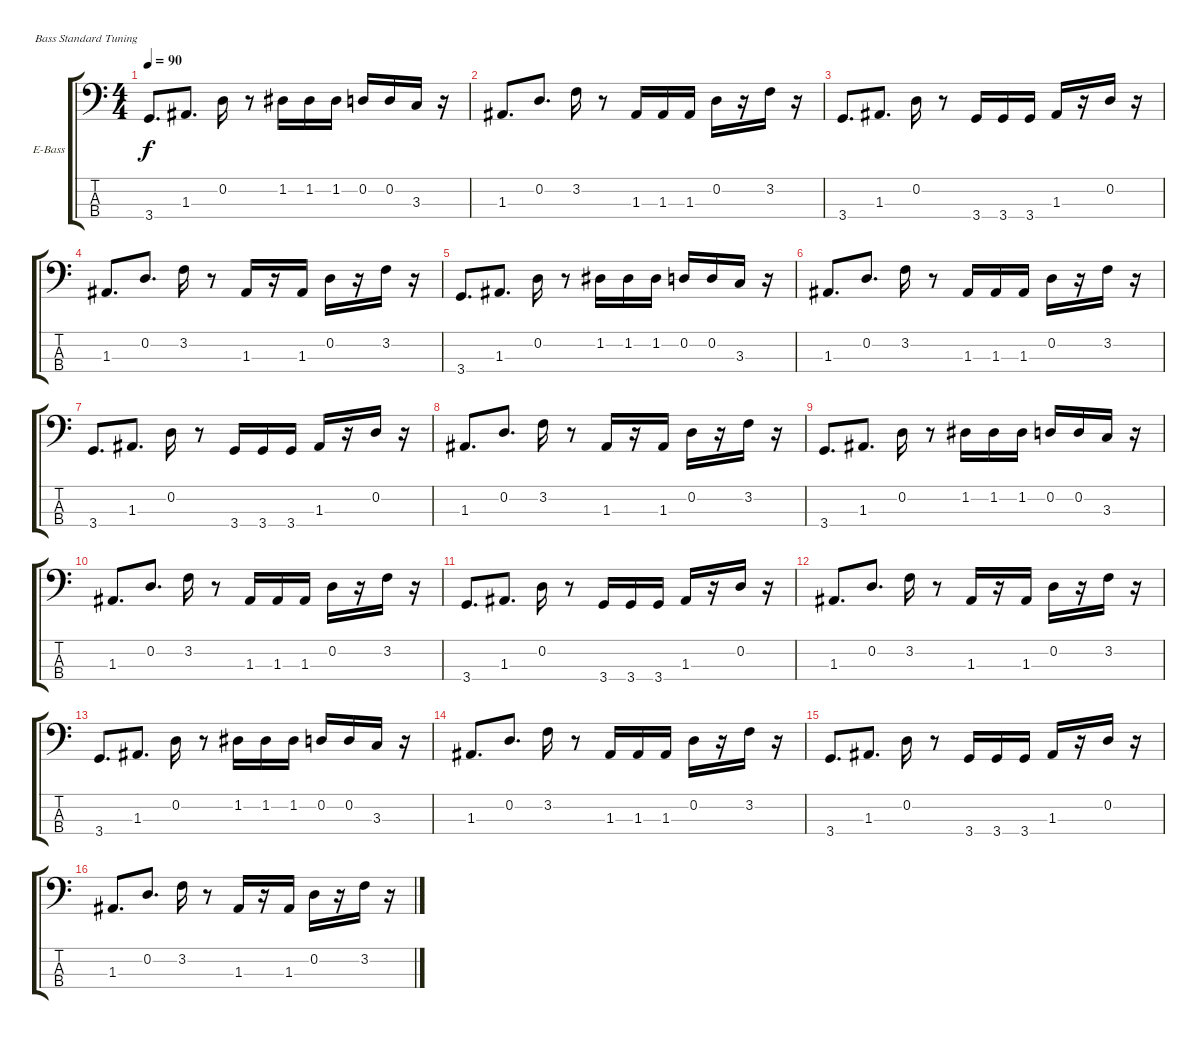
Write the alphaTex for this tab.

\defaultSystemsLayout 4
\bracketExtendMode groupsimilarinstruments
\firstSystemTrackNameOrientation horizontal
\otherSystemsTrackNameOrientation horizontal
\track ("Electric Bass" "E-Bass") {instrument electricbassfinger}
\staff {score tabs}
\tuning (G2 D2 A1 E1)
\ts (4 4)
\tempo 90
\clef f4
\scale
0.333333
\ks c
3.4.8{d dy f} 1.3.8{d} 0.2.16 r.8 1.2.16 1.2.16 1.2.16 0.2.16 0.2.16 3.3.16 r.16 |
\scale
0.333333 1.3.8{d} 0.2.8{d} 3.2.16 r.8 1.3.16 1.3.16 1.3.16 0.2.16 r.16 3.2.16 r.16 |
\scale
0.333333 3.4.8{d} 1.3.8{d} 0.2.16 r.8 3.4.16 3.4.16 3.4.16 1.3.16 r.16 0.2.16 r.16 |
\scale
0.333333 1.3.8{d} 0.2.8{d} 3.2.16 r.8 1.3.16 r.16 1.3.16 0.2.16 r.16 3.2.16 r.16 |
\scale
0.333333 3.4.8{d} 1.3.8{d} 0.2.16 r.8 1.2.16 1.2.16 1.2.16 0.2.16 0.2.16 3.3.16 r.16 |
\scale
0.333333 1.3.8{d} 0.2.8{d} 3.2.16 r.8 1.3.16 1.3.16 1.3.16 0.2.16 r.16 3.2.16 r.16 |
\scale
0.333333 3.4.8{d} 1.3.8{d} 0.2.16 r.8 3.4.16 3.4.16 3.4.16 1.3.16 r.16 0.2.16 r.16 |
\scale
0.333333 1.3.8{d} 0.2.8{d} 3.2.16 r.8 1.3.16 r.16 1.3.16 0.2.16 r.16 3.2.16 r.16 |
\scale
0.333333 3.4.8{d} 1.3.8{d} 0.2.16 r.8 1.2.16 1.2.16 1.2.16 0.2.16 0.2.16 3.3.16 r.16 |
\scale
0.333333 1.3.8{d} 0.2.8{d} 3.2.16 r.8 1.3.16 1.3.16 1.3.16 0.2.16 r.16 3.2.16 r.16 |
\scale
0.333333 3.4.8{d} 1.3.8{d} 0.2.16 r.8 3.4.16 3.4.16 3.4.16 1.3.16 r.16 0.2.16 r.16 |
\scale
0.333333 1.3.8{d} 0.2.8{d} 3.2.16 r.8 1.3.16 r.16 1.3.16 0.2.16 r.16 3.2.16 r.16 |
\scale
0.333333 3.4.8{d} 1.3.8{d} 0.2.16 r.8 1.2.16 1.2.16 1.2.16 0.2.16 0.2.16 3.3.16 r.16 |
\scale
0.333333 1.3.8{d} 0.2.8{d} 3.2.16 r.8 1.3.16 1.3.16 1.3.16 0.2.16 r.16 3.2.16 r.16 |
\scale
0.333333 3.4.8{d} 1.3.8{d} 0.2.16 r.8 3.4.16 3.4.16 3.4.16 1.3.16 r.16 0.2.16 r.16 |
\scale
0.333333 1.3.8{d} 0.2.8{d} 3.2.16 r.8 1.3.16 r.16 1.3.16 0.2.16 r.16 3.2.16 r.16
